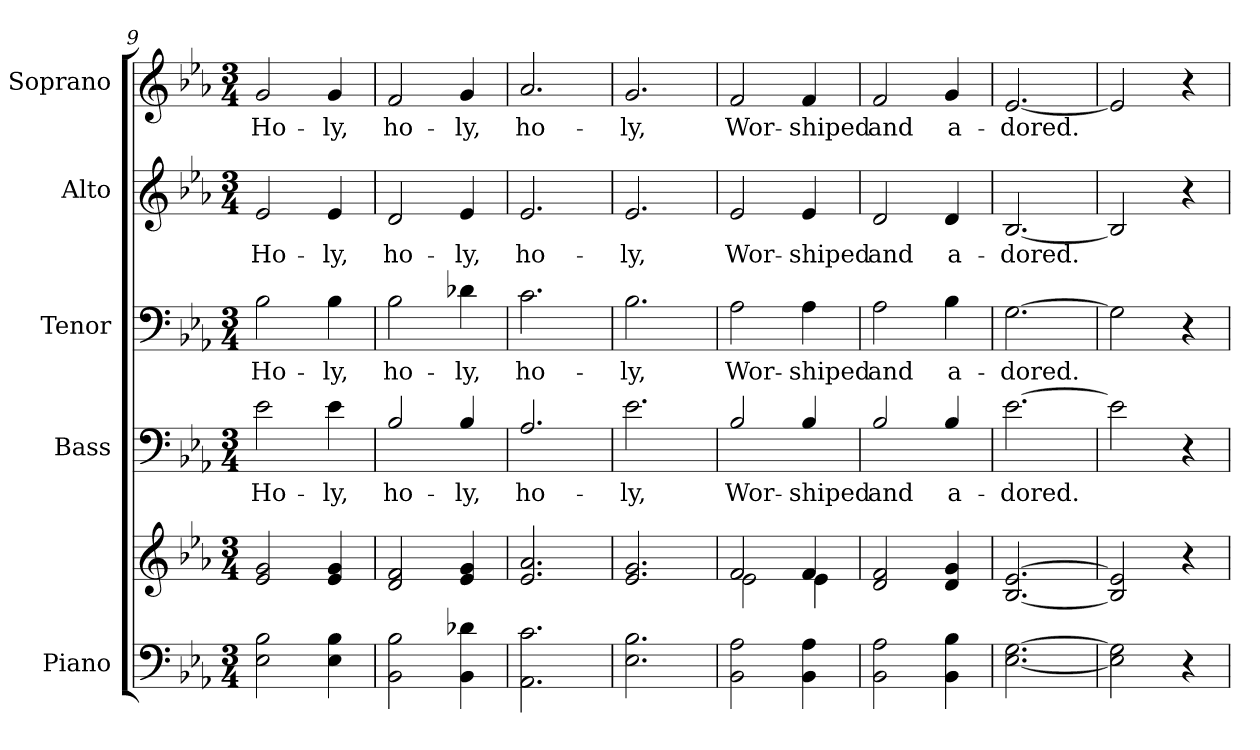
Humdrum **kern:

**kern	**kern	**kern	**text	**kern	**text	**kern	**text	**kern	**text
*part5	*part5	*part4	*part4	*part3	*part3	*part2	*part2	*part1	*part1
*staff6	*staff5	*staff4	*staff4	*staff3	*staff3	*staff2	*staff2	*staff1	*staff1
*I"Piano	*	*I"Bass	*	*I"Tenor	*	*I"Alto	*	*I"Soprano	*
*I'Pno.	*	*I'B.	*	*I'T.	*	*I'A.	*	*I'S.	*
!!LO:PB:g=z
*clefF4	*clefG2	*clefF4	*	*clefF4	*	*clefG2	*	*clefG2	*
*	*	*ITrd7c12	*	*	*	*	*	*	*
*k[b-e-a-]	*k[b-e-a-]	*k[b-e-a-]	*	*k[b-e-a-]	*	*k[b-e-a-]	*	*k[b-e-a-]	*
*E-:	*E-:	*E-:	*	*E-:	*	*E-:	*	*E-:	*
*M3/4	*M3/4	*M3/4	*	*M3/4	*	*M3/4	*	*M3/4	*
=9	=9	=9	=9	=9	=9	=9	=9	=9	=9
!	!	!	!LO:LY:b:color=#000000	!	!	!	!	!	!
!	!	!	!	!	!LO:LY:b:color=#000000	!	!	!	!
!	!	!	!	!	!	!	!LO:LY:b:color=#000000	!	!
!	!	!	!	!	!	!	!	!	!LO:LY:b:color=#000000
2E-i\ 2B-i	2e-i/ 2gi	2E-i\	Ho-	2B-i\	Ho-	2e-i/	Ho-	2gi/	Ho-
!	!	!	!LO:LY:b:color=#000000	!	!	!	!	!	!
!	!	!	!	!	!LO:LY:b:color=#000000	!	!	!	!
!	!	!	!	!	!	!	!LO:LY:b:color=#000000	!	!
!	!	!	!	!	!	!	!	!	!LO:LY:b:color=#000000
4E-i\ 4B-i	4e-i/ 4gi	4E-i\	-ly,	4B-i\	-ly,	4e-i/	-ly,	4gi/	-ly,
=10	=10	=10	=10	=10	=10	=10	=10	=10	=10
!	!	!	!LO:LY:b:color=#000000	!	!	!	!	!	!
!	!	!	!	!	!LO:LY:b:color=#000000	!	!	!	!
!	!	!	!	!	!	!	!LO:LY:b:color=#000000	!	!
!	!	!	!	!	!	!	!	!	!LO:LY:b:color=#000000
2BB-i\ 2B-i	2di/ 2fi	2BB-i/	ho-	2B-i\	ho-	2di/	ho-	2fi/	ho-
!	!	!	!LO:LY:b:color=#000000	!	!	!	!	!	!
!	!	!	!	!	!LO:LY:b:color=#000000	!	!	!	!
!	!	!	!	!	!	!	!LO:LY:b:color=#000000	!	!
!	!	!	!	!	!	!	!	!	!LO:LY:b:color=#000000
4BB-i\ 4d-Xi	4e-i/ 4gi	4BB-i/	-ly,	4d-Xi\	-ly,	4e-i/	-ly,	4gi/	-ly,
=11	=11	=11	=11	=11	=11	=11	=11	=11	=11
!	!	!	!LO:LY:b:color=#000000	!	!	!	!	!	!
!	!	!	!	!	!LO:LY:b:color=#000000	!	!	!	!
!	!	!	!	!	!	!	!LO:LY:b:color=#000000	!	!
!	!	!	!	!	!	!	!	!	!LO:LY:b:color=#000000
2.AA-i\ 2.ci	2.e-i/ 2.a-i	2.AA-i/	ho-	2.ci\	ho-	2.e-i/	ho-	2.a-i/	ho-
=12	=12	=12	=12	=12	=12	=12	=12	=12	=12
!	!	!	!LO:LY:b:color=#000000	!	!	!	!	!	!
!	!	!	!	!	!LO:LY:b:color=#000000	!	!	!	!
!	!	!	!	!	!	!	!LO:LY:b:color=#000000	!	!
!	!	!	!	!	!	!	!	!	!LO:LY:b:color=#000000
2.E-i\ 2.B-i	2.e-i/ 2.gi	2.E-i\	-ly,	2.B-i\	-ly,	2.e-i/	-ly,	2.gi/	-ly,
!!LO:PB:g=z
=13	=13	=13	=13	=13	=13	=13	=13	=13	=13
*	*^	*	*	*	*	*	*	*	*
!	!	!	!	!LO:LY:b:color=#000000	!	!	!	!	!	!
!	!	!	!	!	!	!LO:LY:b:color=#000000	!	!	!	!
!	!	!	!	!	!	!	!	!LO:LY:b:color=#000000	!	!
!	!	!	!	!	!	!	!	!	!	!LO:LY:b:color=#000000
2BB-i\ 2A-i	2fi/	2e-i\	2BB-i/	Wor-	2A-i\	Wor-	2e-i/	Wor-	2fi/	Wor-
!	!	!	!	!LO:LY:b:color=#000000	!	!	!	!	!	!
!	!	!	!	!	!	!LO:LY:b:color=#000000	!	!	!	!
!	!	!	!	!	!	!	!	!LO:LY:b:color=#000000	!	!
!	!	!	!	!	!	!	!	!	!	!LO:LY:b:color=#000000
4BB-i\ 4A-i	4fi/	4e-i\	4BB-i/	-shiped	4A-i\	-shiped	4e-i/	-shiped	4fi/	-shiped
*	*v	*v	*	*	*	*	*	*	*	*
=14	=14	=14	=14	=14	=14	=14	=14	=14	=14
*	*^	*	*	*	*	*	*	*	*
!	!	!	!	!LO:LY:b:color=#000000	!	!	!	!	!	!
*	*v	*v	*	*	*	*	*	*	*	*
*	*^	*	*	*	*	*	*	*	*
!	!	!	!	!	!	!LO:LY:b:color=#000000	!	!	!	!
*	*v	*v	*	*	*	*	*	*	*	*
*	*^	*	*	*	*	*	*	*	*
!	!	!	!	!	!	!	!	!LO:LY:b:color=#000000	!	!
*	*v	*v	*	*	*	*	*	*	*	*
*	*^	*	*	*	*	*	*	*	*
!	!	!	!	!	!	!	!	!	!	!LO:LY:b:color=#000000
*	*v	*v	*	*	*	*	*	*	*	*
2BB-i\ 2A-i	2di/ 2fi	2BB-i/	and	2A-i\	and	2di/	and	2fi/	and
!	!	!	!LO:LY:b:color=#000000	!	!	!	!	!	!
!	!	!	!	!	!LO:LY:b:color=#000000	!	!	!	!
!	!	!	!	!	!	!	!LO:LY:b:color=#000000	!	!
!	!	!	!	!	!	!	!	!	!LO:LY:b:color=#000000
4BB-i\ 4B-i	4di/ 4gi	4BB-i/	a-	4B-i\	a-	4di/	a-	4gi/	a-
=15	=15	=15	=15	=15	=15	=15	=15	=15	=15
!	!	!	!LO:LY:b:color=#000000	!	!	!	!	!	!
!	!	!	!	!	!LO:LY:b:color=#000000	!	!	!	!
!	!	!	!	!	!	!	!LO:LY:b:color=#000000	!	!
!	!	!	!	!	!	!	!	!	!LO:LY:b:color=#000000
[<2.E-i\ [>2.Gi	[<2.B-i/ [>2.e-i	[>2.E-i\	-dored.	[>2.Gi\	-dored.	[<2.B-i/	-dored.	[<2.e-i/	-dored.
=16	=16	=16	=16	=16	=16	=16	=16	=16	=16
2E-i\] 2Gi]	2B-i/] 2e-i]	2E-i\]	.	2Gi\]	.	2B-i/]	.	2e-i/]	.
4r	4r	4r	.	4r	.	4r	.	4r	.
=	=	=	=	=	=	=	=	=	=
*-	*-	*-	*-	*-	*-	*-	*-	*-	*-
